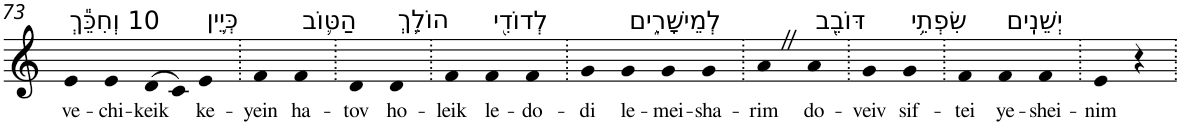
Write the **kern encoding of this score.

**kern	**text
*part1	*part1
*staff1	*staff1
*I"Piano	*
*I'Pno	*
!!LO:PB:g=z
*clefG2	*
*k[]	*
=73	=73
!LO:TX:a:t=10 וְחִכֵּ֕ךְ	!
!	!LO:LY:b
4e	ve-
!	!LO:LY:b
4e	-chi-
!	!LO:LY:b
(>8d	-keik
8c)	.
!LO:TX:a:t=כְּיֵ֥ין	!
!	!LO:LY:b
4e	ke-
=74.	=74.
!	!LO:LY:b
4f	-yein
!LO:TX:a:t=הַטּ֛וֹב	!
!	!LO:LY:b
4f	ha-
=75.	=75.
!	!LO:LY:b
4d	-tov
!LO:TX:a:t=הוֹלֵ֥ךְ	!
!	!LO:LY:b
4d	ho-
=76.	=76.
!	!LO:LY:b
4f	-leik
!LO:TX:a:t=לְדוֹדִ֖י	!
!	!LO:LY:b
4f	le-
!	!LO:LY:b
4f	-do-
=77.	=77.
!	!LO:LY:b
4g	-di
!LO:TX:a:t=לְמֵישָׁרִ֑ים	!
!	!LO:LY:b
4g	le-
!	!LO:LY:b
4g	-mei-
!	!LO:LY:b
4g	-sha-
=78.	=78.
!	!LO:LY:b
4aZ	-rim
!LO:TX:a:t=דּוֹבֵ֖ב	!
!	!LO:LY:b
4a	do-
=79.	=79.
!	!LO:LY:b
4g	-veiv
!LO:TX:a:t=שִׂפְתֵ֥י	!
!	!LO:LY:b
4g	sif-
=80.	=80.
!	!LO:LY:b
4f	-tei
!LO:TX:a:t=יְשֵׁנִֽים	!
!	!LO:LY:b
4f	ye-
!	!LO:LY:b
4f	-shei-
=81.	=81.
!	!LO:LY:b
4e	-nim
4r	.
=.	=.
*-	*-
